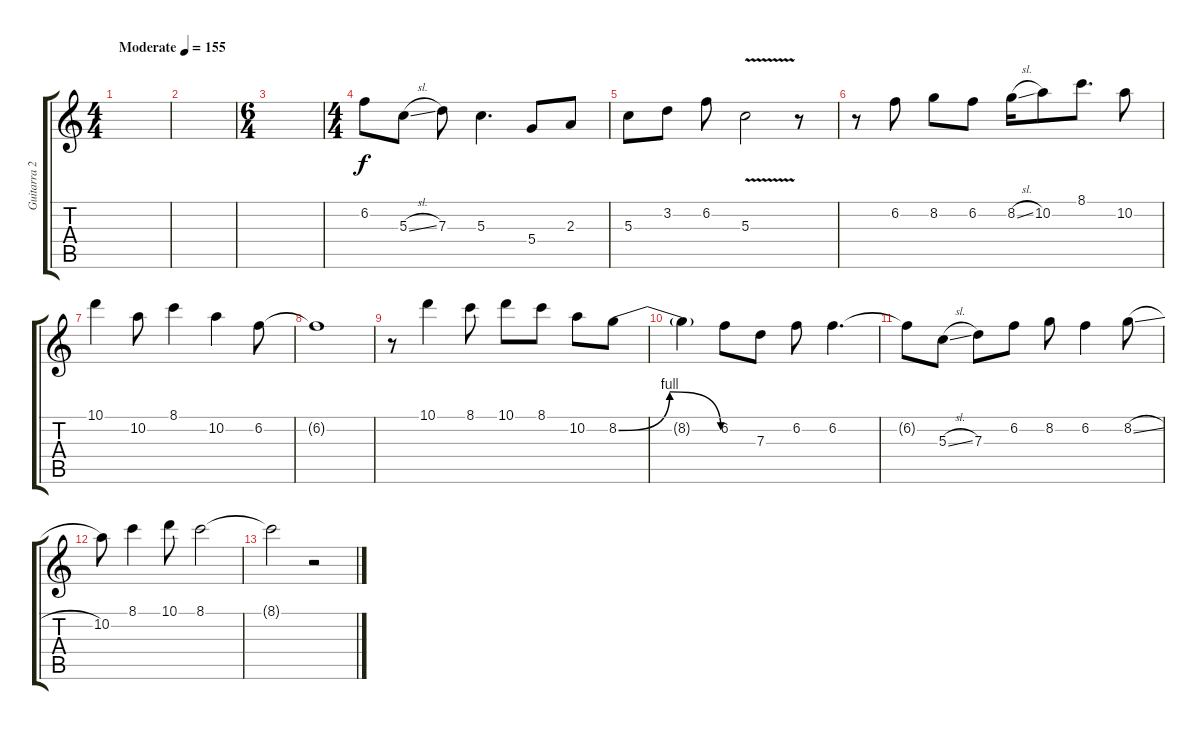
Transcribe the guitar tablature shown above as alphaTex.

\track ("Guitarra 2 (riffs)" "Guitarra 2") {instrument overdrivenguitar}
\staff {score tabs}
\tuning (E4 B3 G3 D3 A2 E2) {hide}
\ts (4 4)
\tempo (155 "Moderate")
\clef g2
\ks c
|
|
\ts (6 4)
|
\ts (4 4)
6.2.8 5.3{sl}.8 7.3.8 5.3.4{d} 5.4.8 2.3.8 |
5.3.8 3.2.8 6.2.8 5.3{v}.2 r.8 |
r.8 6.2.8 8.2.8 6.2.8 8.2{sl}.16 10.2.8 8.1.8{d} 10.2.8 |
10.1.4 10.2.8 8.1.4 10.2.4 6.2.8 |
6.2{t}.1 |
r.8 10.1.4 8.1.8 10.1.8 8.1.8 10.2.8 8.2{be (bendrelease 0 0 15 4 45 4 60 0)}.8 |
8.2{t}.4 6.2.8 7.3.8 6.2.8 6.2.4{d} |
6.2{t}.8 5.3{sl}.8 7.3.8 6.2.8 8.2.8 6.2.4 8.2{sl}.8 |
10.2.8 8.1.4 10.1.8 8.1.2 |
8.1{t}.2 r.2
